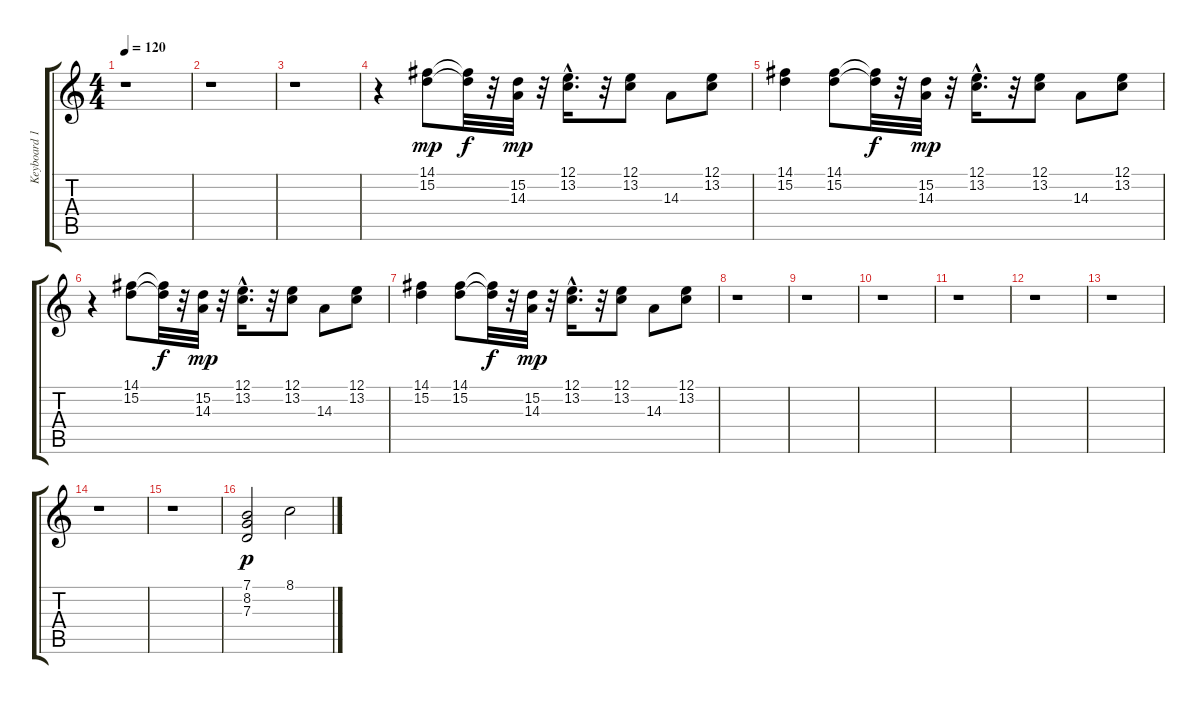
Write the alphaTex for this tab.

\track ("Keyboard 1 (Eric Stefani)" "Keyboard 1") {instrument drawbarorgan}
\staff {score tabs}
\tuning (E4 B3 G3 D3 A2 E2) {hide}
\ts (4 4)
\tempo 120
\clef g2
\ks c
r.1{dy mp instrument drawbarorgan} |
r.1 |
r.1 |
r.4 (14.1 15.2).8 (14.1{t} 15.2{t}).32{dy f} r.32 (15.2 14.3).32{dy mp} r.32 (12.1{hac} 13.2{hac}).16{d} r.32 (12.1 13.2).8 14.3.8 (12.1 13.2).8 |
(14.1 15.2).4 (14.1 15.2).8 (14.1{t} 15.2{t}).32{dy f} r.32 (15.2 14.3).32{dy mp} r.32 (12.1{hac} 13.2{hac}).16{d} r.32 (12.1 13.2).8 14.3.8 (12.1 13.2).8 |
r.4 (14.1 15.2).8 (14.1{t} 15.2{t}).32{dy f} r.32 (15.2 14.3).32{dy mp} r.32 (12.1{hac} 13.2{hac}).16{d} r.32 (12.1 13.2).8 14.3.8 (12.1 13.2).8 |
(14.1 15.2).4 (14.1 15.2).8 (14.1{t} 15.2{t}).32{dy f} r.32 (15.2 14.3).32{dy mp} r.32 (12.1{hac} 13.2{hac}).16{d} r.32 (12.1 13.2).8 14.3.8 (12.1 13.2).8 |
r.1 |
r.1 |
r.1 |
r.1 |
r.1 |
r.1 |
r.1 |
r.1 |
(7.1 8.2 7.3).2{dy p} 8.1.2
